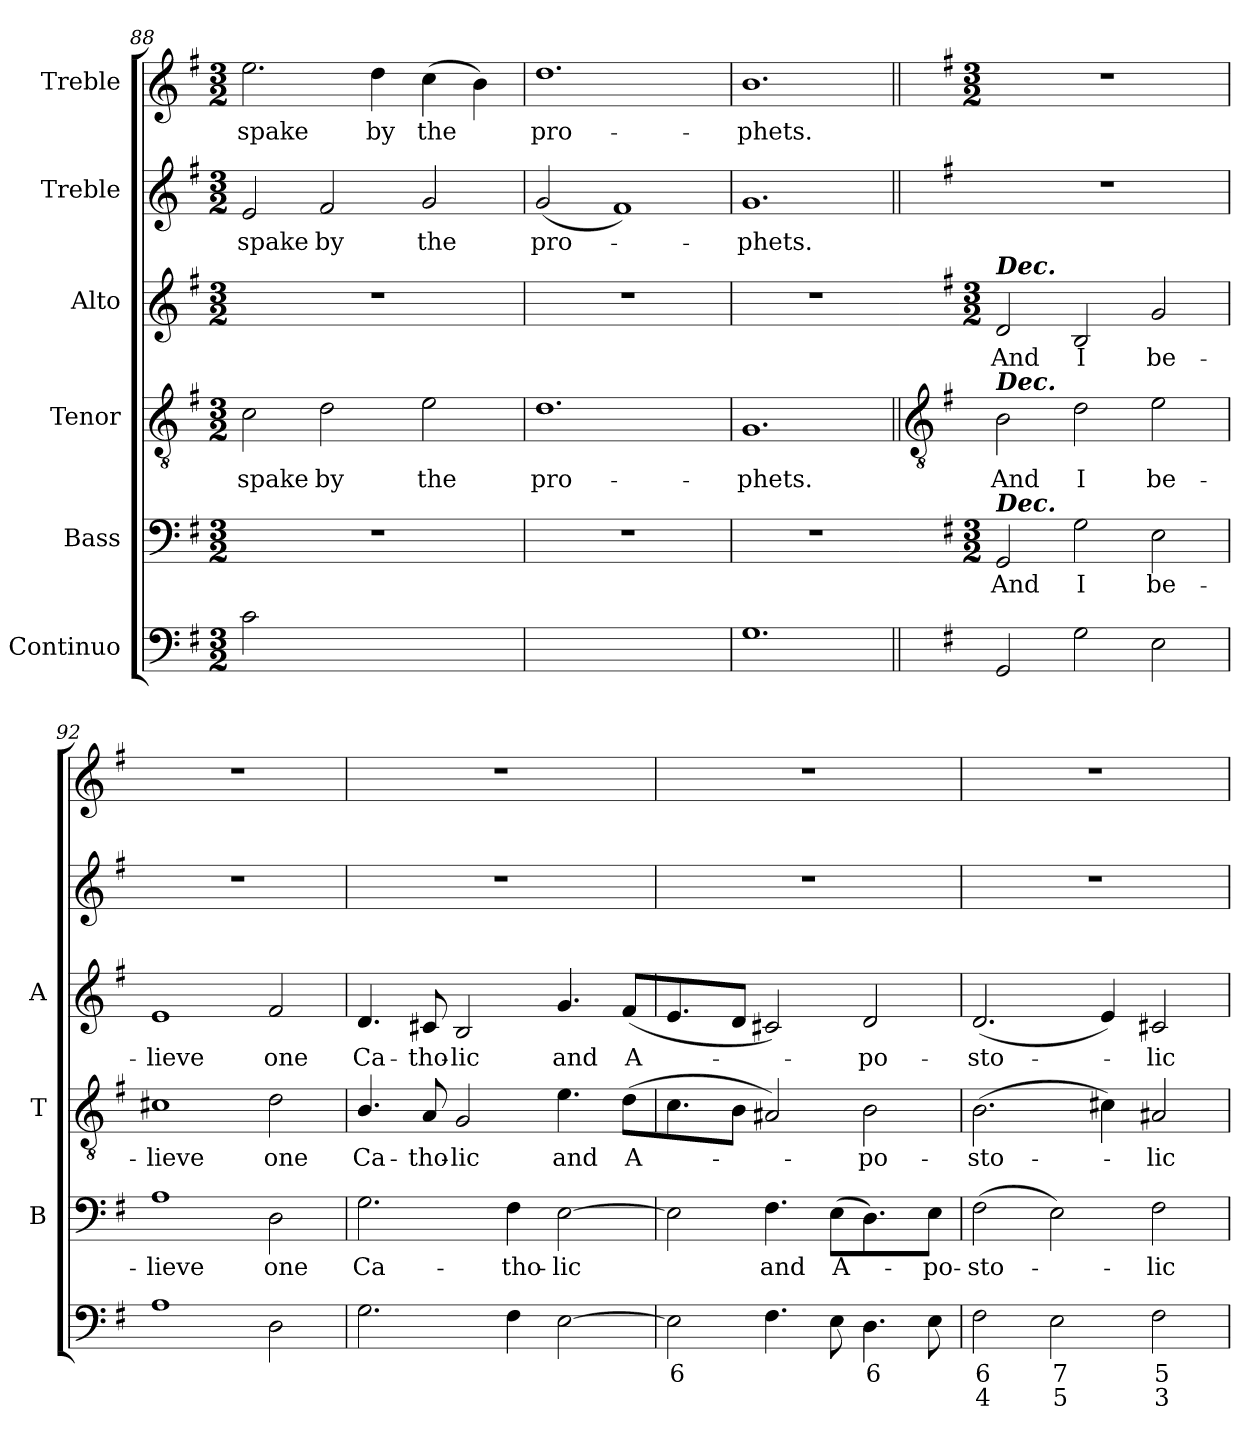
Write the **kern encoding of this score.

**kern	**text	**text	**kern	**text	**kern	**text	**kern	**text	**kern	**text	**kern	**text
*part6	*part6	*part6	*part5	*part5	*part4	*part4	*part3	*part3	*part2	*part2	*part1	*part1
*staff6	*staff6	*staff6	*staff5	*staff5	*staff4	*staff4	*staff3	*staff3	*staff2	*staff2	*staff1	*staff1
*I"Continuo	*	*	*I"Bass	*	*I"Tenor	*	*I"Alto	*	*I"Treble	*	*I"Treble	*
*	*	*	*I'B	*	*I'T	*	*I'A	*	*	*	*	*
*clefF4	*	*	*clefF4	*	*clefGv2	*	*clefG2	*	*clefG2	*	*clefG2	*
*k[f#]	*	*	*k[f#]	*	*k[f#]	*	*k[f#]	*	*k[f#]	*	*k[f#]	*
*G:	*	*	*G:	*	*G:	*	*G:	*	*G:	*	*G:	*
*M3/2	*	*	*M3/2	*	*M3/2	*	*M3/2	*	*M3/2	*	*M3/2	*
=88	=88	=88	=88	=88	=88	=88	=88	=88	=88	=88	=88	=88
!	!	!	!	!	!	!LO:LY:b	!	!	!	!LO:LY:b	!	!LO:LY:b
2c	.	.	1.r	.	2c	spake	1.r	.	2e	spake	2.ee	spake
!	!LO:LY:b	!	!	!	!	!LO:LY:b	!	!	!	!LO:LY:b	!	!
[4dyy	9	.	.	.	2d	by	.	.	2f#	by	.	.
!	!LO:LY:b	!	!	!	!	!	!	!	!	!	!	!LO:LY:b
4dyy]	8	.	.	.	.	.	.	.	.	.	4dd	by
!	!LO:LY:b	!	!	!	!	!LO:LY:b	!	!	!	!LO:LY:b	!	!LO:LY:b
[4eyy	6	.	.	.	2e	the	.	.	2g	the	(>4cc	the
!	!LO:LY:b	!	!	!	!	!	!	!	!	!	!	!
4eyy]	5	.	.	.	.	.	.	.	.	.	4b)	.
=89	=89	=89	=89	=89	=89	=89	=89	=89	=89	=89	=89	=89
!	!LO:LY:b	!LO:LY:b	!	!	!	!LO:LY:b	!	!	!	!LO:LY:b	!	!LO:LY:b
[2dyy	6	4	1.r	.	1.d	pro-	1.r	.	(<2g	pro-	1.dd	pro-
!	!LO:LY:b	!LO:LY:b	!	!	!	!	!	!	!	!	!	!
1dyy]	5	3	.	.	.	.	.	.	1f#)	.	.	.
=90	=90	=90	=90	=90	=90	=90	=90	=90	=90	=90	=90	=90
!	!	!	!	!	!	!LO:LY:b	!	!	!	!LO:LY:b	!	!LO:LY:b
1.G	.	.	1.r	.	1.G	-phets.	1.r	.	1.g	phets.	1.b	-phets.
!!LO:LB:g=z
=91||	=91||	=91||	=91	=91||	=91||	=91||	=91	=91||	=91||	=91||	=91||	=91||
*	*	*	*	*	*clefGv2	*	*	*	*	*	*	*
*	*	*	*k[f#]	*	*	*	*k[f#]	*	*	*	*	*
*	*	*	*G:	*	*	*	*G:	*	*	*	*	*
*	*	*	*M3/2	*	*	*	*M3/2	*	*	*	*M3/2	*
!	!	!	!	!	!	!	!LO:TX:a:Bi:t=Dec.	!	!	!	!	!
!	!	!	!	!	!LO:TX:a:Bi:t=Dec.	!	!	!	!	!	!	!
!	!	!	!LO:TX:a:Bi:t=Dec.	!	!	!	!	!	!	!	!	!
!	!	!	!	!LO:LY:b	!	!LO:LY:b	!	!LO:LY:b	!	!	!	!
2GG	.	.	2GG	And	2B	And	2d	And	1.r	.	1.r	.
!	!	!	!	!LO:LY:b	!	!LO:LY:b	!	!LO:LY:b	!	!	!	!
2G	.	.	2G	I	2d	I	2B	I	.	.	.	.
!	!	!	!	!LO:LY:b	!	!LO:LY:b	!	!LO:LY:b	!	!	!	!
2E	.	.	2E	be-	2e	be-	2g	be-	.	.	.	.
=92	=92	=92	=92	=92	=92	=92	=92	=92	=92	=92	=92	=92
!	!	!	!	!LO:LY:b	!	!LO:LY:b	!	!LO:LY:b	!	!	!	!
1A	.	.	1A	-lieve	1c#X	-lieve	1e	-lieve	1.r	.	1.r	.
!	!	!	!	!LO:LY:b	!	!LO:LY:b	!	!LO:LY:b	!	!	!	!
2D	.	.	2D	one	2d	one	2f#	one	.	.	.	.
=93	=93	=93	=93	=93	=93	=93	=93	=93	=93	=93	=93	=93
!	!	!	!	!LO:LY:b	!	!LO:LY:b	!	!LO:LY:b	!	!	!	!
2.G	.	.	2.G	Ca-	4.B/	Ca-	4.d	Ca-	1.r	.	1.r	.
!	!	!	!	!	!	!LO:LY:b	!	!LO:LY:b	!	!	!	!
.	.	.	.	.	8A	-tho-	8c#X	-tho-	.	.	.	.
!	!	!	!	!	!	!LO:LY:b	!	!LO:LY:b	!	!	!	!
.	.	.	.	.	2G	-lic	2B	-lic	.	.	.	.
!	!	!	!	!LO:LY:b	!	!	!	!	!	!	!	!
4F#	.	.	4F#	-tho-	.	.	.	.	.	.	.	.
!	!	!	!	!LO:LY:b	!	!LO:LY:b	!	!LO:LY:b	!	!	!	!
[2E	.	.	[2E	-lic	4.e	and	4.g	and	.	.	.	.
!	!	!	!	!	!	!LO:LY:b	!	!LO:LY:b	!	!	!	!
.	.	.	.	.	(>8dL	A-	(<8f#L	A-	.	.	.	.
=94	=94	=94	=94	=94	=94	=94	=94	=94	=94	=94	=94	=94
!	!LO:LY:b	!	!	!	!	!	!	!	!	!	!	!
2E]	6	.	2E]	.	4.c	.	4.e	.	1.r	.	1.r	.
.	.	.	.	.	8B\J	.	8dJ	.	.	.	.	.
!	!	!	!	!LO:LY:b	!	!	!	!	!	!	!	!
4.F#	.	.	4.F#	and	2A#X/)	.	2c#X)	.	.	.	.	.
!	!	!	!	!LO:LY:b	!	!	!	!	!	!	!	!
8E	.	.	(>8EL	A-	.	.	.	.	.	.	.	.
!	!LO:LY:b	!	!	!	!	!LO:LY:b	!	!LO:LY:b	!	!	!	!
4.D	6	.	4.D)	.	2B	po-	2d	po-	.	.	.	.
!	!	!	!	!LO:LY:b	!	!	!	!	!	!	!	!
8E	.	.	8EJ	po-	.	.	.	.	.	.	.	.
=95	=95	=95	=95	=95	=95	=95	=95	=95	=95	=95	=95	=95
!	!LO:LY:b	!LO:LY:b	!	!LO:LY:b	!	!LO:LY:b	!	!LO:LY:b	!	!	!	!
2F#	6	4	(>2F#	-sto-	(>2.B	-sto-	(<2.d	-sto-	1.r	.	1.r	.
!	!LO:LY:b	!LO:LY:b	!	!	!	!	!	!	!	!	!	!
2E	7	5	2E)	.	.	.	.	.	.	.	.	.
.	.	.	.	.	4c#X)	.	4e)	.	.	.	.	.
!	!LO:LY:b	!LO:LY:b	!	!LO:LY:b	!	!LO:LY:b	!	!LO:LY:b	!	!	!	!
2F#	5	3	2F#	lic	2A#X	lic	2c#X	lic	.	.	.	.
=	=	=	=	=	=	=	=	=	=	=	=	=
*-	*-	*-	*-	*-	*-	*-	*-	*-	*-	*-	*-	*-
